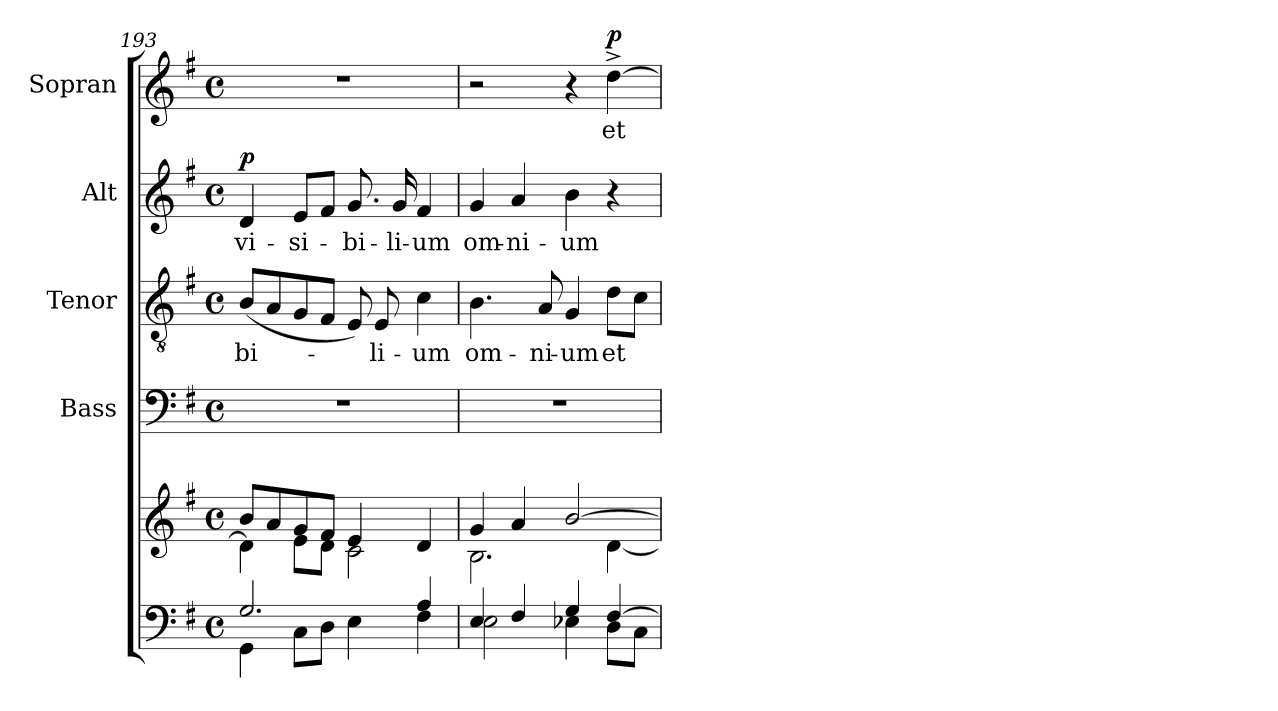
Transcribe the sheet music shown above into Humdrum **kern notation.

**kern	**kern	**kern	**kern	**text	**kern	**text	**dynam	**kern	**text	**dynam
*part5	*part5	*part4	*part3	*part3	*part2	*part2	*part2	*part1	*part1	*part1
*staff6	*staff5	*staff4	*staff3	*staff3	*staff2	*staff2	*staff2	*staff1	*staff1	*staff1
*	*	*I"Bass	*I"Tenor	*	*I"Alt	*	*	*I"Sopran	*	*
*	*	*I'B.	*I'T.	*	*I'A.	*	*	*I'S.	*	*
*clefF4	*clefG2	*clefF4	*clefGv2	*	*clefG2	*	*	*clefG2	*	*
*k[f#]	*k[f#]	*k[f#]	*k[f#]	*	*k[f#]	*	*	*k[f#]	*	*
*G:	*G:	*G:	*G:	*	*G:	*	*	*G:	*	*
*M4/4	*M4/4	*M4/4	*M4/4	*	*M4/4	*	*	*M4/4	*	*
*met(c)	*met(c)	*met(c)	*met(c)	*	*met(c)	*	*	*met(c)	*	*
=193	=193	=193	=193	=193	=193	=193	=193	=193	=193	=193
*^	*^	*	*	*	*	*	*	*	*	*
!	!	!	!	!	!	!LO:LY:b	!	!LO:LY:b	!LO:DY:a	!	!	!
2.G/	4GG\	8b/L	4d\]	1r	(<8B/L	-bi-	4d/	vi-	p	1r	.	.
.	.	8a/	.	.	8A/	.	.	.	.	.	.	.
!	!	!	!	!	!	!	!	!LO:LY:b	!	!	!	!
.	8C\L	8g/	8e\L	.	8G/	.	8e/L	-si-	.	.	.	.
.	8D\J	8f#/J	8d\J	.	8F#/J	.	8f#/J	.	.	.	.	.
!	!	!	!	!	!	!	!	!LO:LY:b	!	!	!	!
.	4E\	4e/	2c\	.	8E/)	.	8.g/	-bi-	.	.	.	.
!	!	!	!	!	!	!LO:LY:b	!	!	!	!	!	!
.	.	.	.	.	8E/	-li-	.	.	.	.	.	.
!	!	!	!	!	!	!	!	!LO:LY:b	!	!	!	!
.	.	.	.	.	.	.	16g/	-li-	.	.	.	.
!	!	!	!	!	!	!LO:LY:b	!	!LO:LY:b	!	!	!	!
4A/	4F#\	4d/	.	.	4c\	-um	4f#/	-um	.	.	.	.
=194	=194	=194	=194	=194	=194	=194	=194	=194	=194	=194	=194	=194
!	!	!	!	!	!	!LO:LY:b	!	!LO:LY:b	!	!	!	!
4E/	2E\	4g/	2.B\	1r	4.B\	om-	4g/	om-	.	2r	.	.
!	!	!	!	!	!	!	!	!LO:LY:b	!	!	!	!
4F#/	.	4a/	.	.	.	.	4a/	-ni-	.	.	.	.
!	!	!	!	!	!	!LO:LY:b	!	!	!	!	!	!
.	.	.	.	.	8A/	-ni-	.	.	.	.	.	.
!	!	!	!	!	!	!LO:LY:b	!	!LO:LY:b	!	!	!	!
4G/	4E-X\	[>2b/	.	.	4G/	-um	4b\	-um	.	4r	.	.
!	!	!	!	!	!	!LO:LY:b	!	!	!	!	!LO:LY:b	!LO:DY:a
[>4F#/	8D\L	.	[<4d\	.	8d\L	et	4r	.	.	[4dd^>\	et	p
.	8C\J	.	.	.	8c\J	.	.	.	.	.	.	.
*v	*v	*	*	*	*	*	*	*	*	*	*	*
*	*v	*v	*	*	*	*	*	*	*	*	*
=	=	=	=	=	=	=	=	=	=	=
*-	*-	*-	*-	*-	*-	*-	*-	*-	*-	*-
